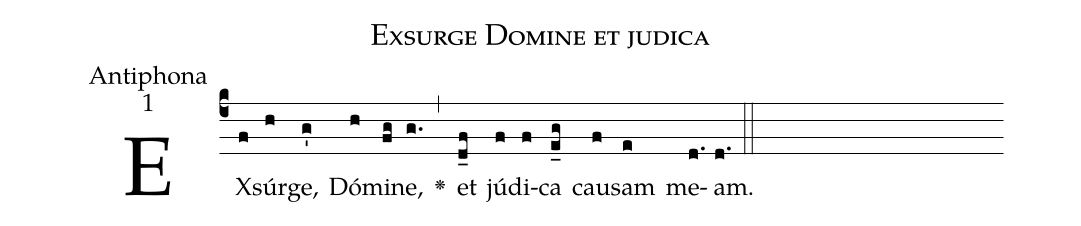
name:Exsurge Domine et judica;
office-part:Antiphona;
mode:1;
%%
(c4) EX(f)súr(h)ge,(g') Dó(h)mi(fg)ne,(g.) <v>\greheightstar</v>(,) et(d_f) jú(f)di(f)ca(e_g) cau(f)sam(e) me(d.)am.(d.) (::)
